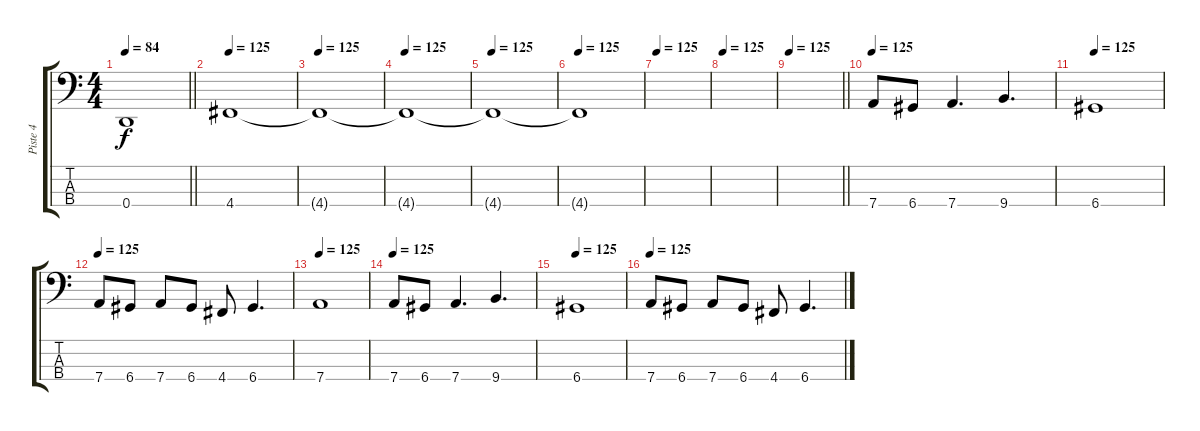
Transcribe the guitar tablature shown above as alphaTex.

\track ("Piste 4" "Piste 4") {instrument electricbasspick}
\staff {score tabs}
\tuning (F2 C2 G1 D1) {hide}
\ts (4 4)
\tempo 84
\clef f4
\barLineRight lightlight
\ks c
0.4.1{dy f} |
\section ("" "")
\tempo 125
4.4.1 |
\tempo 125
4.4{t}.1 |
\tempo 125
4.4{t}.1 |
\tempo 125
4.4{t}.1 |
\tempo 125
4.4{t}.1 |
\tempo 125
|
\tempo 125
|
\tempo 125
\barLineRight lightlight
|
\section ("" "")
\tempo 125
7.4.8 6.4.8 7.4.4{d} 9.4.4{d} |
\tempo 125
6.4.1 |
\tempo 125
7.4.8 6.4.8 7.4.8 6.4.8 4.4.8 6.4.4{d} |
\tempo 125
7.4.1 |
\tempo 125
7.4.8 6.4.8 7.4.4{d} 9.4.4{d} |
\tempo 125
6.4.1 |
\tempo 125
7.4.8 6.4.8 7.4.8 6.4.8 4.4.8 6.4.4{d}
